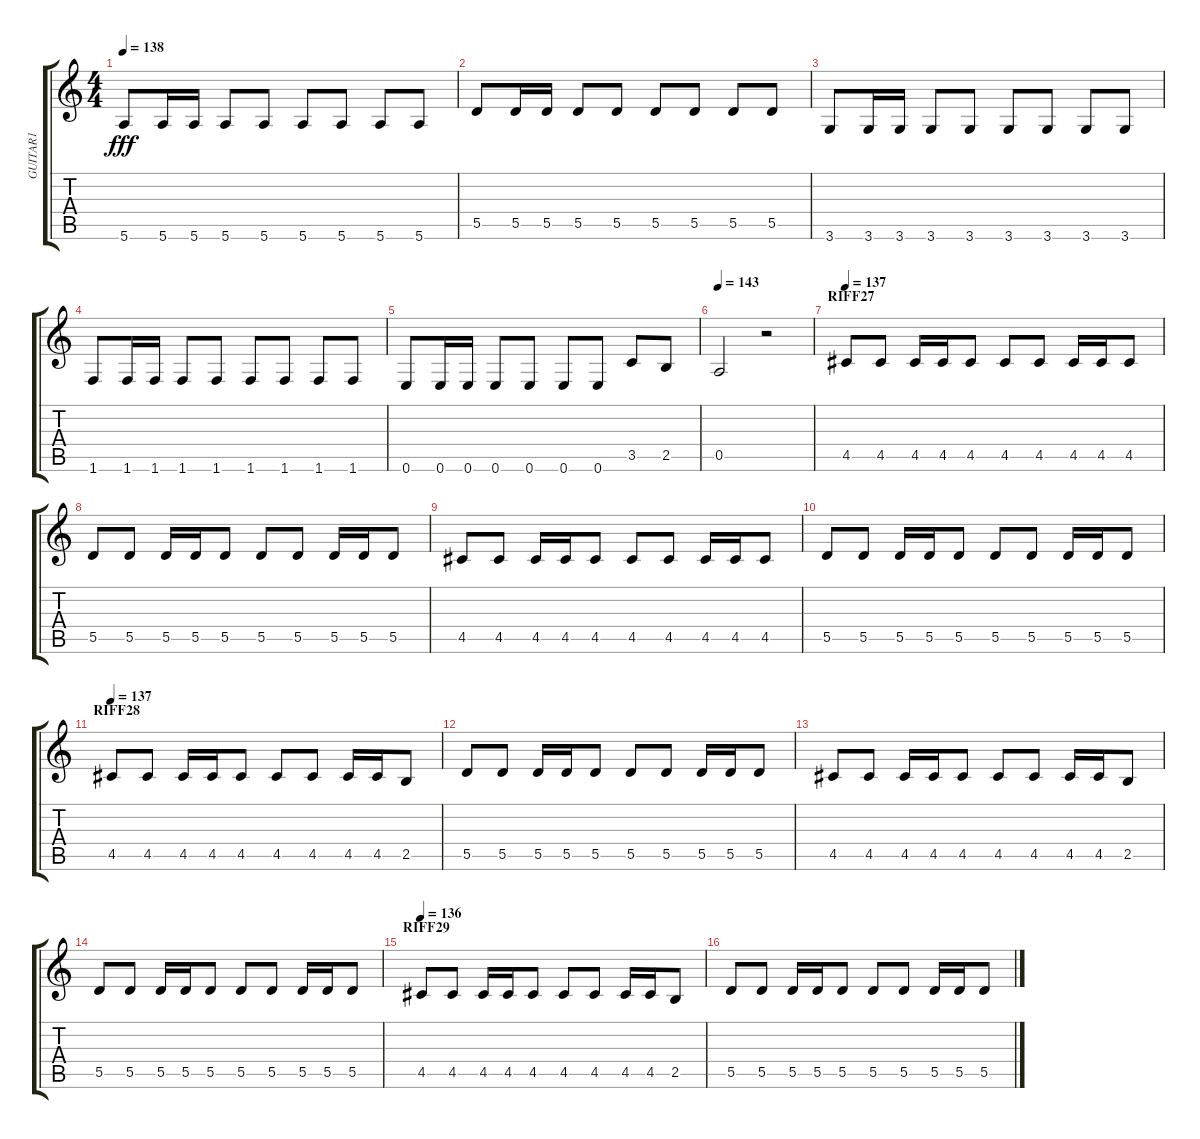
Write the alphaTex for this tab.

\track ("GUITAR1" "GUITAR1") {instrument distortionguitar}
\staff {score tabs}
\tuning (E4 B3 G3 D3 A2 E2) {hide}
\ts (4 4)
\tempo 138
\clef g2
\ks c
5.6.8{dy fff} 5.6.16 5.6.16 5.6.8 5.6.8 5.6.8 5.6.8 5.6.8 5.6.8 |
5.5.8 5.5.16 5.5.16 5.5.8 5.5.8 5.5.8 5.5.8 5.5.8 5.5.8 |
3.6.8 3.6.16 3.6.16 3.6.8 3.6.8 3.6.8 3.6.8 3.6.8 3.6.8 |
1.6.8 1.6.16 1.6.16 1.6.8 1.6.8 1.6.8 1.6.8 1.6.8 1.6.8 |
0.6.8 0.6.16 0.6.16 0.6.8 0.6.8 0.6.8 0.6.8 3.5.8 2.5.8 |
\tempo 143
0.5.2 r.2 |
\section ("" "RIFF27")
\tempo 137
4.5.8 4.5.8 4.5.16 4.5.16 4.5.8 4.5.8 4.5.8 4.5.16 4.5.16 4.5.8 |
5.5.8 5.5.8 5.5.16 5.5.16 5.5.8 5.5.8 5.5.8 5.5.16 5.5.16 5.5.8 |
4.5.8 4.5.8 4.5.16 4.5.16 4.5.8 4.5.8 4.5.8 4.5.16 4.5.16 4.5.8 |
5.5.8 5.5.8 5.5.16 5.5.16 5.5.8 5.5.8 5.5.8 5.5.16 5.5.16 5.5.8 |
\section ("" "RIFF28")
\tempo 137
4.5.8 4.5.8 4.5.16 4.5.16 4.5.8 4.5.8 4.5.8 4.5.16 4.5.16 2.5.8 |
5.5.8 5.5.8 5.5.16 5.5.16 5.5.8 5.5.8 5.5.8 5.5.16 5.5.16 5.5.8 |
4.5.8 4.5.8 4.5.16 4.5.16 4.5.8 4.5.8 4.5.8 4.5.16 4.5.16 2.5.8 |
5.5.8 5.5.8 5.5.16 5.5.16 5.5.8 5.5.8 5.5.8 5.5.16 5.5.16 5.5.8 |
\section ("" "RIFF29")
\tempo 136
4.5.8 4.5.8 4.5.16 4.5.16 4.5.8 4.5.8 4.5.8 4.5.16 4.5.16 2.5.8 |
5.5.8 5.5.8 5.5.16 5.5.16 5.5.8 5.5.8 5.5.8 5.5.16 5.5.16 5.5.8
